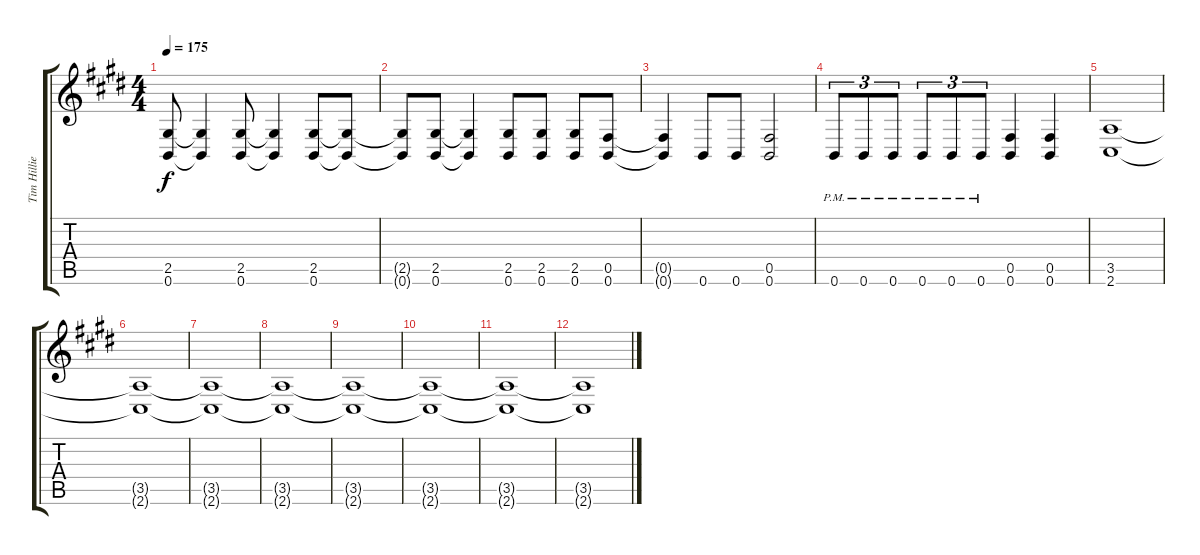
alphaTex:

\track ("Tim Hillier-Brook (Right)" "Tim Hillie") {instrument distortionguitar}
\staff {score tabs}
\tuning (Db4 Ab3 E3 B2 Gb2 B1) {hide}
\ts (4 4)
\tempo 175
\clef g2
\ks e
(2.5 0.6).8{dy f} (2.5{t} 0.6{t}).4 (2.5 0.6).8 (2.5{t} 0.6{t}).4 (2.5 0.6).8 (2.5{t} 0.6{t}).8 |
(2.5{t} 0.6{t}).8 (2.5 0.6).8 (2.5{t} 0.6{t}).4 (2.5 0.6).8 (2.5 0.6).8 (2.5 0.6).8 (0.5 0.6).8 |
(0.5{t} 0.6{t}).4 0.6.8 0.6.8 (0.5 0.6).2 |
0.6{pm}.8{tu (3 2)} 0.6{pm}.8{tu (3 2)} 0.6{pm}.8{tu (3 2)} 0.6{pm}.8{tu (3 2)} 0.6{pm}.8{tu (3 2)} 0.6{pm}.8{tu (3 2)} (0.5 0.6).4 (0.5 0.6).4 |
(3.5 2.6).1 |
(3.5{t} 2.6{t}).1 |
(3.5{t} 2.6{t}).1 |
(3.5{t} 2.6{t}).1{volume 0} |
(3.5{t} 2.6{t}).1 |
(3.5{t} 2.6{t}).1 |
(3.5{t} 2.6{t}).1 |
(3.5{t} 2.6{t}).1
